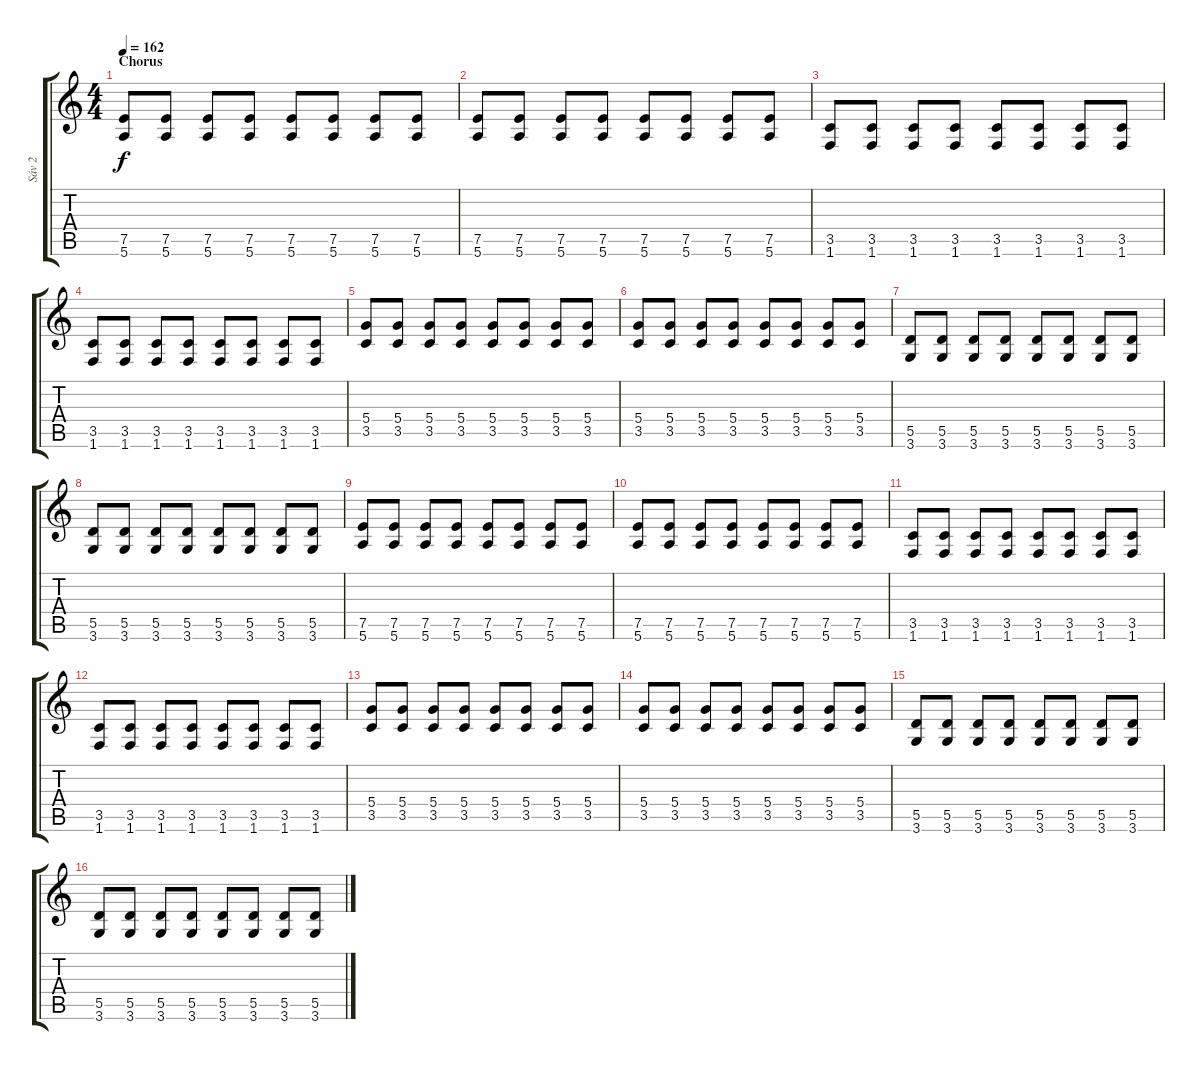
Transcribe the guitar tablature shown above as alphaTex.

\track ("Sáv 2" "Sáv 2") {instrument distortionguitar}
\staff {score tabs}
\tuning (E4 B3 G3 D3 A2 E2) {hide}
\ts (4 4)
\section ("" "Chorus")
\tempo 162
\clef g2
\ks c
(7.5 5.6).8{dy f} (7.5 5.6).8 (7.5 5.6).8 (7.5 5.6).8 (7.5 5.6).8 (7.5 5.6).8 (7.5 5.6).8 (7.5 5.6).8 |
(7.5 5.6).8 (7.5 5.6).8 (7.5 5.6).8 (7.5 5.6).8 (7.5 5.6).8 (7.5 5.6).8 (7.5 5.6).8 (7.5 5.6).8 |
(3.5 1.6).8 (3.5 1.6).8 (3.5 1.6).8 (3.5 1.6).8 (3.5 1.6).8 (3.5 1.6).8 (3.5 1.6).8 (3.5 1.6).8 |
(3.5 1.6).8 (3.5 1.6).8 (3.5 1.6).8 (3.5 1.6).8 (3.5 1.6).8 (3.5 1.6).8 (3.5 1.6).8 (3.5 1.6).8 |
(5.4 3.5).8 (5.4 3.5).8 (5.4 3.5).8 (5.4 3.5).8 (5.4 3.5).8 (5.4 3.5).8 (5.4 3.5).8 (5.4 3.5).8 |
(5.4 3.5).8 (5.4 3.5).8 (5.4 3.5).8 (5.4 3.5).8 (5.4 3.5).8 (5.4 3.5).8 (5.4 3.5).8 (5.4 3.5).8 |
(5.5 3.6).8 (5.5 3.6).8 (5.5 3.6).8 (5.5 3.6).8 (5.5 3.6).8 (5.5 3.6).8 (5.5 3.6).8 (5.5 3.6).8 |
(5.5 3.6).8 (5.5 3.6).8 (5.5 3.6).8 (5.5 3.6).8 (5.5 3.6).8 (5.5 3.6).8 (5.5 3.6).8 (5.5 3.6).8 |
(7.5 5.6).8 (7.5 5.6).8 (7.5 5.6).8 (7.5 5.6).8 (7.5 5.6).8 (7.5 5.6).8 (7.5 5.6).8 (7.5 5.6).8 |
(7.5 5.6).8 (7.5 5.6).8 (7.5 5.6).8 (7.5 5.6).8 (7.5 5.6).8 (7.5 5.6).8 (7.5 5.6).8 (7.5 5.6).8 |
(3.5 1.6).8 (3.5 1.6).8 (3.5 1.6).8 (3.5 1.6).8 (3.5 1.6).8 (3.5 1.6).8 (3.5 1.6).8 (3.5 1.6).8 |
(3.5 1.6).8 (3.5 1.6).8 (3.5 1.6).8 (3.5 1.6).8 (3.5 1.6).8 (3.5 1.6).8 (3.5 1.6).8 (3.5 1.6).8 |
(5.4 3.5).8 (5.4 3.5).8 (5.4 3.5).8 (5.4 3.5).8 (5.4 3.5).8 (5.4 3.5).8 (5.4 3.5).8 (5.4 3.5).8 |
(5.4 3.5).8 (5.4 3.5).8 (5.4 3.5).8 (5.4 3.5).8 (5.4 3.5).8 (5.4 3.5).8 (5.4 3.5).8 (5.4 3.5).8 |
(5.5 3.6).8 (5.5 3.6).8 (5.5 3.6).8 (5.5 3.6).8 (5.5 3.6).8 (5.5 3.6).8 (5.5 3.6).8 (5.5 3.6).8 |
(5.5 3.6).8 (5.5 3.6).8 (5.5 3.6).8 (5.5 3.6).8 (5.5 3.6).8 (5.5 3.6).8 (5.5 3.6).8 (5.5 3.6).8
